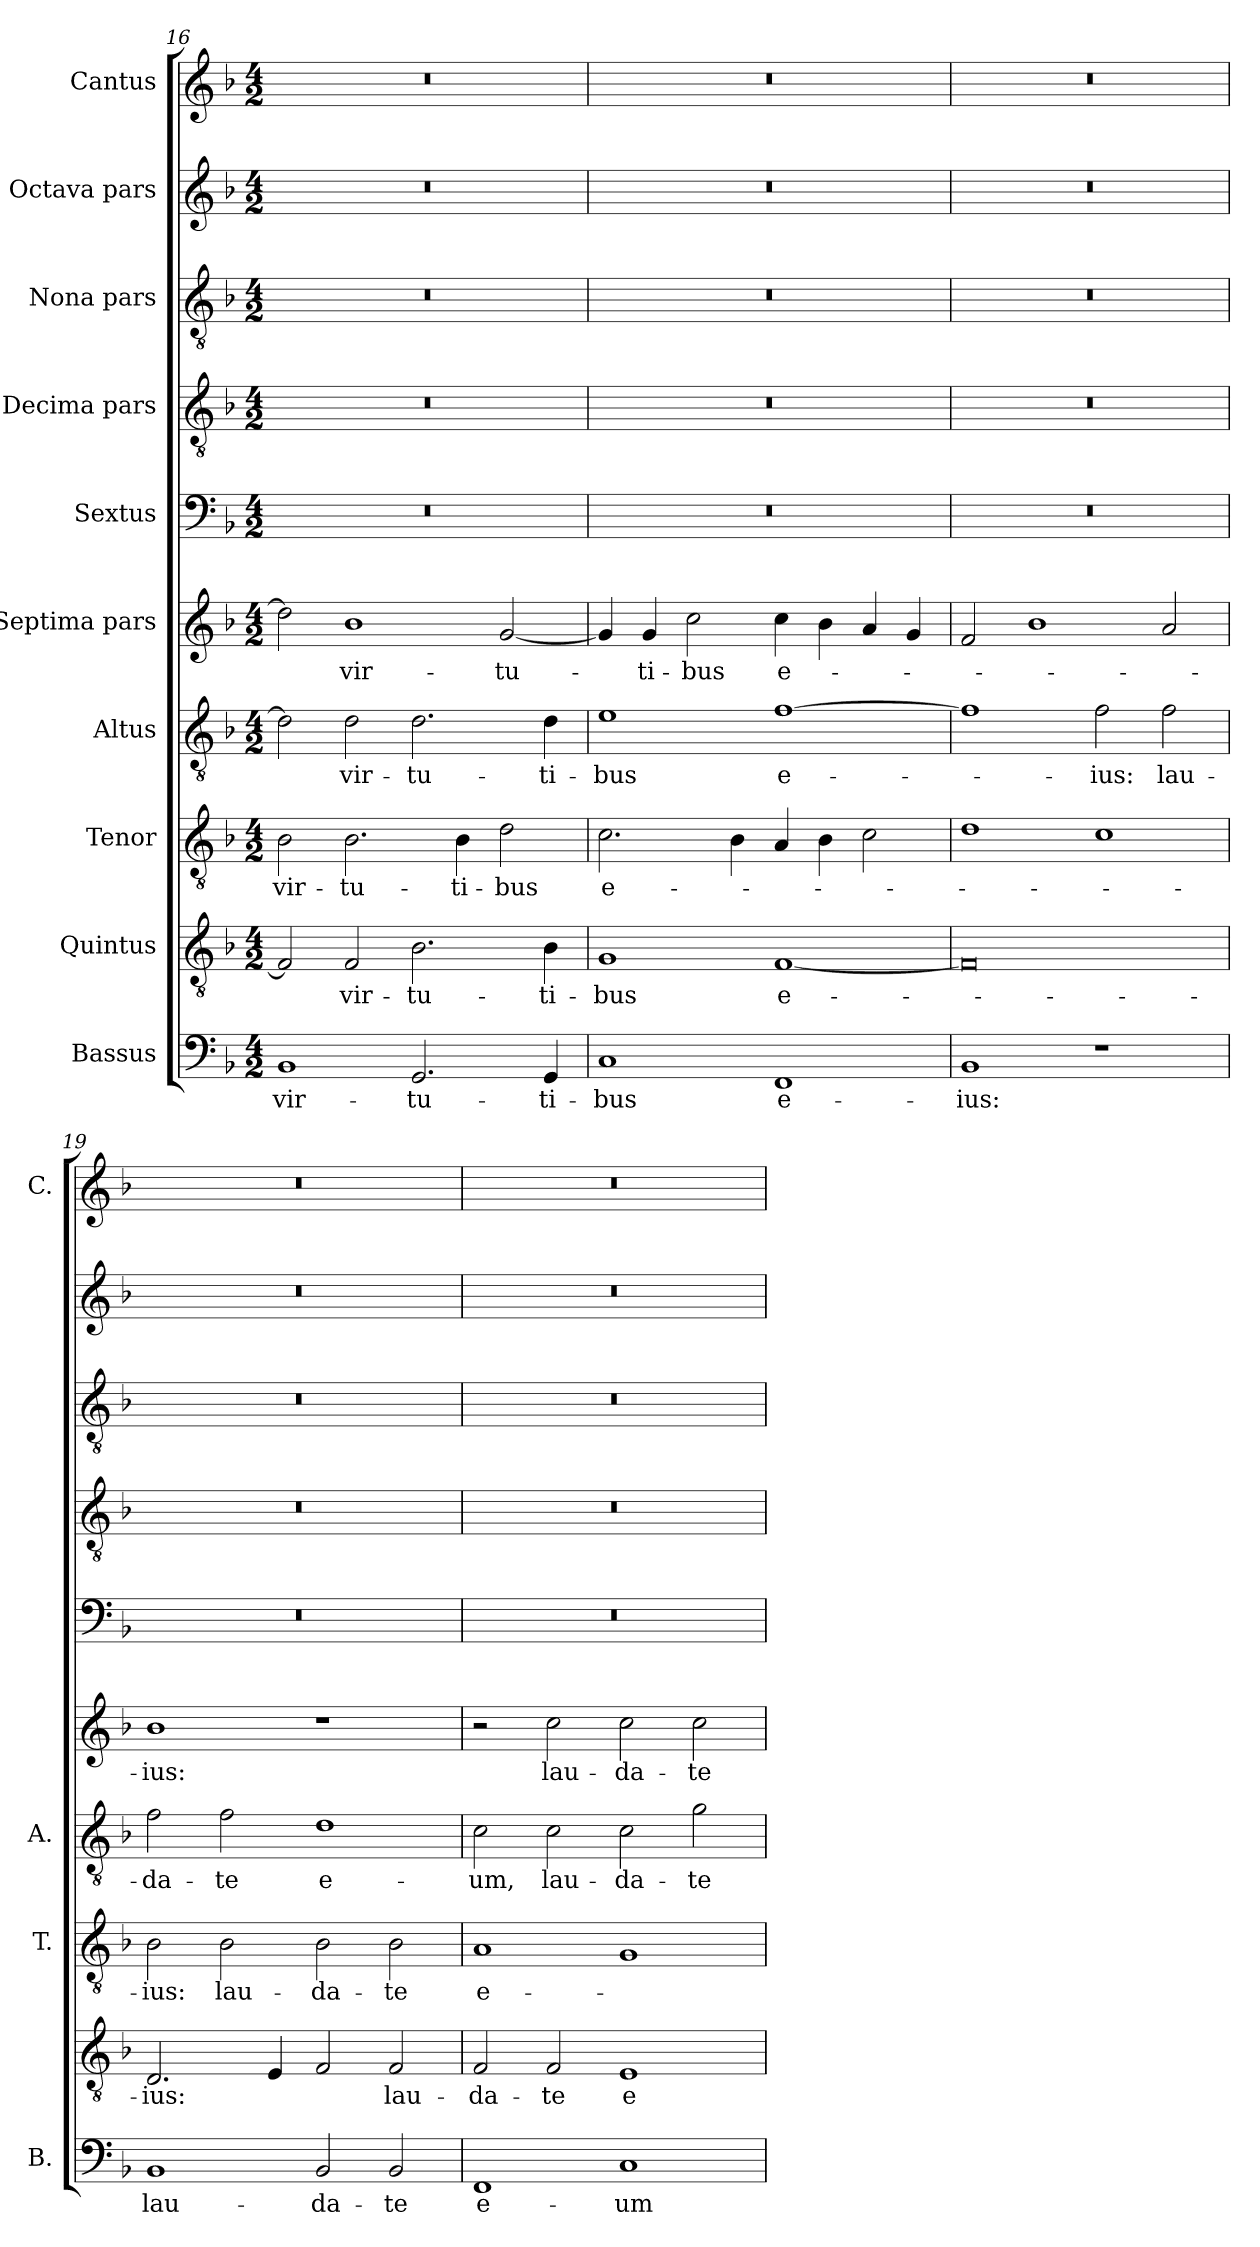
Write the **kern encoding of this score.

**kern	**text	**kern	**text	**kern	**text	**kern	**text	**kern	**text	**kern	**kern	**kern	**kern	**kern
*part10	*part10	*part9	*part9	*part8	*part8	*part7	*part7	*part6	*part6	*part5	*part4	*part3	*part2	*part1
*staff10	*staff10	*staff9	*staff9	*staff8	*staff8	*staff7	*staff7	*staff6	*staff6	*staff5	*staff4	*staff3	*staff2	*staff1
*I"Bassus	*	*I"Quintus	*	*I"Tenor	*	*I"Altus	*	*I"Septima pars	*	*I"Sextus	*I"Decima pars	*I"Nona pars	*I"Octava pars	*I"Cantus
*I'B.	*	*	*	*I'T.	*	*I'A.	*	*	*	*	*	*	*	*I'C.
!!LO:PB:g=z
*clefF4	*	*clefGv2	*	*clefGv2	*	*clefGv2	*	*clefG2	*	*clefF4	*clefGv2	*clefGv2	*clefG2	*clefG2
*	*	*ITrd7c12	*	*ITrd7c12	*	*ITrd7c12	*	*	*	*	*ITrd7c12	*ITrd7c12	*	*
*k[b-]	*	*k[b-]	*	*k[b-]	*	*k[b-]	*	*k[b-]	*	*k[b-]	*k[b-]	*k[b-]	*k[b-]	*k[b-]
*d:	*	*d:	*	*d:	*	*d:	*	*d:	*	*d:	*d:	*d:	*d:	*d:
*M4/2	*	*M4/2	*	*M4/2	*	*M4/2	*	*M4/2	*	*M4/2	*M4/2	*M4/2	*M4/2	*M4/2
=16	=16	=16	=16	=16	=16	=16	=16	=16	=16	=16	=16	=16	=16	=16
!	!LO:LY:b	!	!	!	!LO:LY:b	!	!	!	!	!LO:N:vis=1	!LO:N:vis=1	!LO:N:vis=1	!LO:N:vis=1	!LO:N:vis=1
1BB-	vir-	2FF/]	.	2BB-\	vir-	2D\]	.	2dd\]	.	0r	0r	0r	0r	0r
!	!	!	!LO:LY:b	!	!LO:LY:b	!	!LO:LY:b	!	!LO:LY:b	!	!	!	!	!
.	.	2FF/	vir-	2.BB-\	-tu-	2D\	vir-	1b-	vir-	.	.	.	.	.
!	!LO:LY:b	!	!LO:LY:b	!	!	!	!LO:LY:b	!	!	!	!	!	!	!
2.GG/	-tu-	2.BB-\	-tu-	.	.	2.D\	-tu-	.	.	.	.	.	.	.
!	!	!	!	!	!LO:LY:b	!	!	!	!	!	!	!	!	!
.	.	.	.	4BB-\	-ti-	.	.	.	.	.	.	.	.	.
!	!	!	!	!	!LO:LY:b	!	!	!	!LO:LY:b	!	!	!	!	!
.	.	.	.	2D\	-bus	.	.	[<2g/	-tu-	.	.	.	.	.
!	!LO:LY:b	!	!LO:LY:b	!	!	!	!LO:LY:b	!	!	!	!	!	!	!
4GG/	-ti-	4BB-\	-ti-	.	.	4D\	-ti-	.	.	.	.	.	.	.
=17	=17	=17	=17	=17	=17	=17	=17	=17	=17	=17	=17	=17	=17	=17
!	!LO:LY:b	!	!LO:LY:b	!	!LO:LY:b	!	!LO:LY:b	!	!	!LO:N:vis=1	!LO:N:vis=1	!LO:N:vis=1	!LO:N:vis=1	!LO:N:vis=1
1C	-bus	1GG	-bus	2.C\	e-	1E	-bus	4g/]	.	0r	0r	0r	0r	0r
!	!	!	!	!	!	!	!	!	!LO:LY:b	!	!	!	!	!
.	.	.	.	.	.	.	.	4g/	-ti-	.	.	.	.	.
!	!	!	!	!	!	!	!	!	!LO:LY:b	!	!	!	!	!
.	.	.	.	.	.	.	.	2cc\	-bus	.	.	.	.	.
.	.	.	.	4BB-\	.	.	.	.	.	.	.	.	.	.
!	!LO:LY:b	!	!LO:LY:b	!	!	!	!LO:LY:b	!	!LO:LY:b	!	!	!	!	!
1FF	e-	[<1FF	e-	4AA/	.	[>1F	e-	4cc\	e-	.	.	.	.	.
.	.	.	.	4BB-\	.	.	.	4b-\	.	.	.	.	.	.
.	.	.	.	2C\	.	.	.	4a/	.	.	.	.	.	.
.	.	.	.	.	.	.	.	4g/	.	.	.	.	.	.
=18	=18	=18	=18	=18	=18	=18	=18	=18	=18	=18	=18	=18	=18	=18
!	!LO:LY:b	!	!	!	!	!	!	!	!	!LO:N:vis=1	!LO:N:vis=1	!LO:N:vis=1	!LO:N:vis=1	!LO:N:vis=1
1BB-	-ius:	0FF]	.	1D	.	1F]	.	2f/	.	0r	0r	0r	0r	0r
.	.	.	.	.	.	.	.	1b-	.	.	.	.	.	.
!	!	!	!	!	!	!	!LO:LY:b	!	!	!	!	!	!	!
1r	.	.	.	1C	.	2F\	-ius:	.	.	.	.	.	.	.
!	!	!	!	!	!	!	!LO:LY:b	!	!	!	!	!	!	!
.	.	.	.	.	.	2F\	lau-	2a/	.	.	.	.	.	.
=19	=19	=19	=19	=19	=19	=19	=19	=19	=19	=19	=19	=19	=19	=19
!	!LO:LY:b	!	!LO:LY:b	!	!LO:LY:b	!	!LO:LY:b	!	!LO:LY:b	!LO:N:vis=1	!LO:N:vis=1	!LO:N:vis=1	!LO:N:vis=1	!LO:N:vis=1
1BB-	lau-	2.DD/	-ius:	2BB-\	-ius:	2F\	-da-	1b-	-ius:	0r	0r	0r	0r	0r
!	!	!	!	!	!LO:LY:b	!	!LO:LY:b	!	!	!	!	!	!	!
.	.	.	.	2BB-\	lau-	2F\	-te	.	.	.	.	.	.	.
.	.	4EE/	.	.	.	.	.	.	.	.	.	.	.	.
!	!LO:LY:b	!	!	!	!LO:LY:b	!	!LO:LY:b	!	!	!	!	!	!	!
2BB-/	-da-	2FF/	.	2BB-\	-da-	1D	e-	1r	.	.	.	.	.	.
!	!LO:LY:b	!	!LO:LY:b	!	!LO:LY:b	!	!	!	!	!	!	!	!	!
2BB-/	-te	2FF/	lau-	2BB-\	-te	.	.	.	.	.	.	.	.	.
=20	=20	=20	=20	=20	=20	=20	=20	=20	=20	=20	=20	=20	=20	=20
!	!LO:LY:b	!	!LO:LY:b	!	!LO:LY:b	!	!LO:LY:b	!	!	!LO:N:vis=1	!LO:N:vis=1	!LO:N:vis=1	!LO:N:vis=1	!LO:N:vis=1
1FF	e-	2FF/	-da-	1AA	e-	2C\	-um,	2r	.	0r	0r	0r	0r	0r
!	!	!	!LO:LY:b	!	!	!	!LO:LY:b	!	!LO:LY:b	!	!	!	!	!
.	.	2FF/	-te	.	.	2C\	lau-	2cc\	lau-	.	.	.	.	.
!	!LO:LY:b	!	!LO:LY:b	!	!	!	!LO:LY:b	!	!LO:LY:b	!	!	!	!	!
1C	-um	1EE	e-	1GG	.	2C\	-da-	2cc\	-da-	.	.	.	.	.
!	!	!	!	!	!	!	!LO:LY:b	!	!LO:LY:b	!	!	!	!	!
.	.	.	.	.	.	2G\	-te	2cc\	-te	.	.	.	.	.
=	=	=	=	=	=	=	=	=	=	=	=	=	=	=
*-	*-	*-	*-	*-	*-	*-	*-	*-	*-	*-	*-	*-	*-	*-
